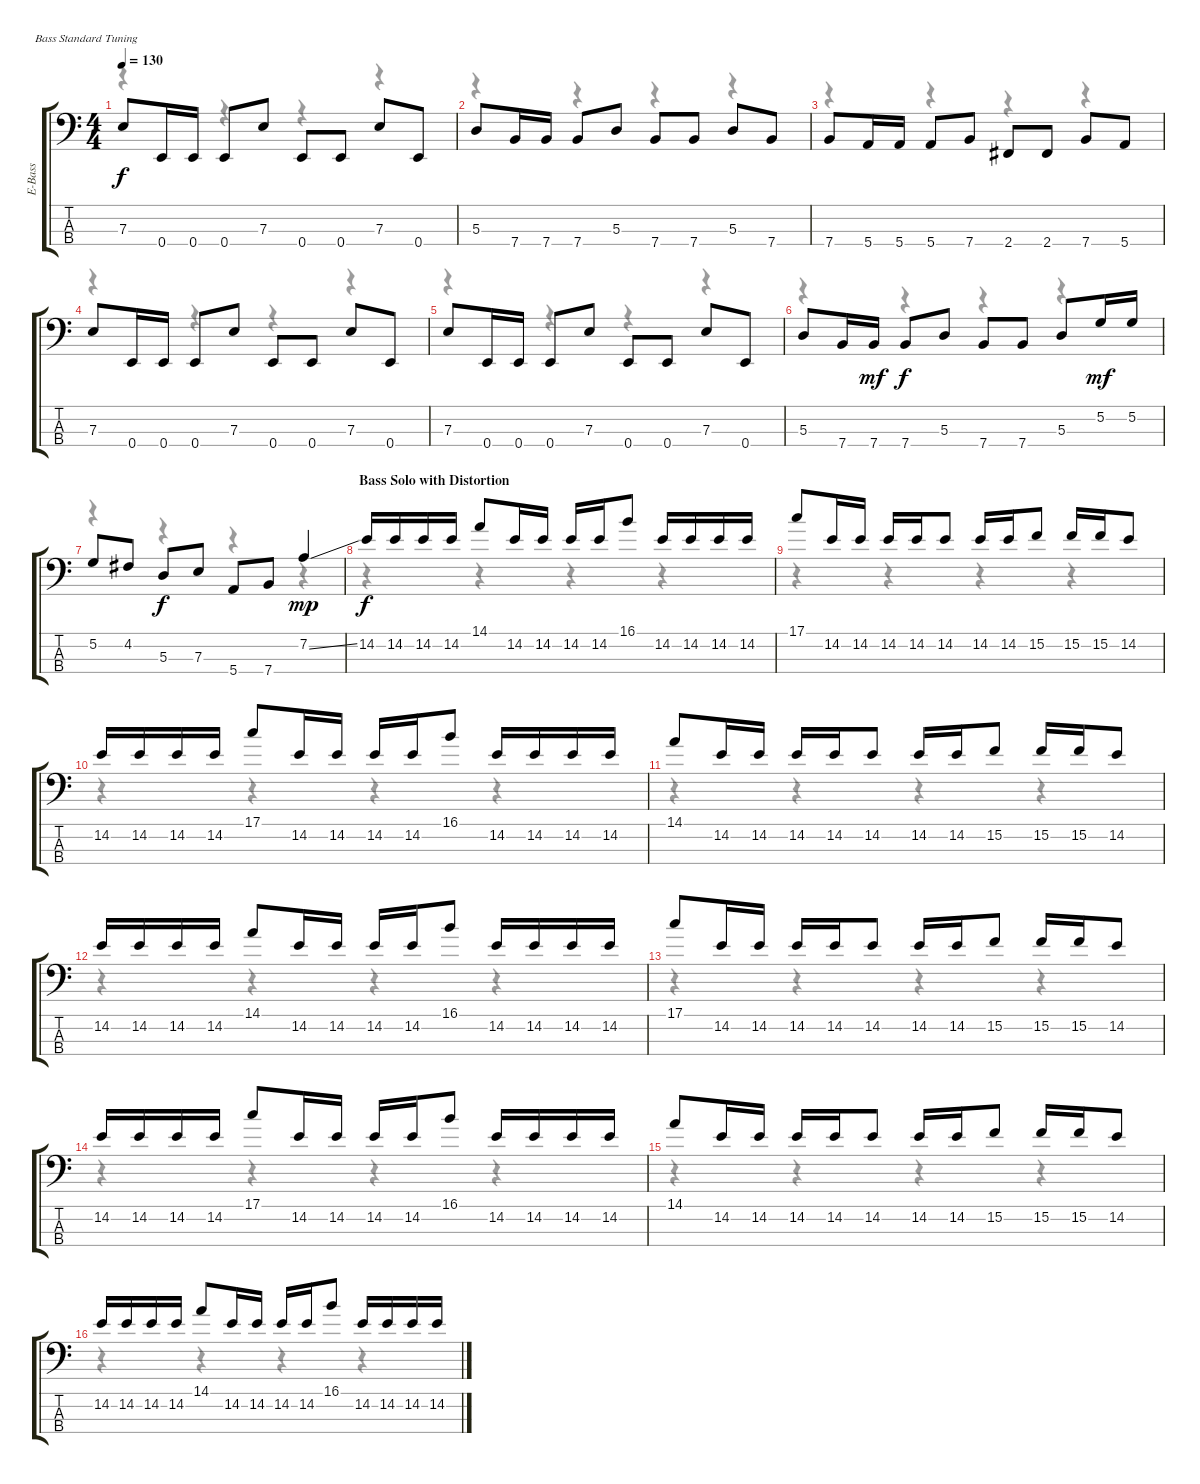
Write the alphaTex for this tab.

\bracketExtendMode groupsimilarinstruments
\track ("Cliff Burton" "E-Bass") {instrument electricbassfinger}
\staff {score tabs}
\tuning (G2 D2 A1 E1)
\voice
\ts (4 4)
\tempo 130
\clef f4
\ks c
7.3.8{dy f} 0.4.16 0.4.16 0.4.8 7.3.8 0.4.8 0.4.8 7.3.8 0.4.8 |
5.3.8 7.4.16 7.4.16 7.4.8 5.3.8 7.4.8 7.4.8 5.3.8 7.4.8 |
7.4.8 5.4.16 5.4.16 5.4.8 7.4.8 2.4{acc #}.8 2.4{acc #}.8 7.4.8 5.4.8 |
7.3.8 0.4.16 0.4.16 0.4.8 7.3.8 0.4.8 0.4.8 7.3.8 0.4.8 |
7.3.8 0.4.16 0.4.16 0.4.8 7.3.8 0.4.8 0.4.8 7.3.8 0.4.8 |
5.3.8 7.4.16 7.4.16{dy mf} 7.4.8{dy f} 5.3.8 7.4.8 7.4.8 5.3.8 5.2.16{dy mf} 5.2.16 |
5.2.8 4.2{acc #}.8 5.3.8{dy f} 7.3.8 5.4.8 7.4.8 7.2{ss}.4{dy mp} |
\section ("" "Bass Solo with Distortion  ")
14.2.16{dy f} 14.2.16 14.2.16 14.2.16 14.1.8 14.2.16 14.2.16 14.2.16 14.2.16 16.1.8 14.2.16 14.2.16 14.2.16 14.2.16 |
17.1.8 14.2.16 14.2.16 14.2.16 14.2.16 14.2.8 14.2.16 14.2.16 15.2.8 15.2.16 15.2.16 14.2.8 |
14.2.16 14.2.16 14.2.16 14.2.16 17.1.8 14.2.16 14.2.16 14.2.16 14.2.16 16.1.8 14.2.16 14.2.16 14.2.16 14.2.16 |
14.1.8 14.2.16 14.2.16 14.2.16 14.2.16 14.2.8 14.2.16 14.2.16 15.2.8 15.2.16 15.2.16 14.2.8 |
14.2.16 14.2.16 14.2.16 14.2.16 14.1.8 14.2.16 14.2.16 14.2.16 14.2.16 16.1.8 14.2.16 14.2.16 14.2.16 14.2.16 |
17.1.8 14.2.16 14.2.16 14.2.16 14.2.16 14.2.8 14.2.16 14.2.16 15.2.8 15.2.16 15.2.16 14.2.8 |
14.2.16 14.2.16 14.2.16 14.2.16 17.1.8 14.2.16 14.2.16 14.2.16 14.2.16 16.1.8 14.2.16 14.2.16 14.2.16 14.2.16 |
14.1.8 14.2.16 14.2.16 14.2.16 14.2.16 14.2.8 14.2.16 14.2.16 15.2.8 15.2.16 15.2.16 14.2.8 |
14.2.16 14.2.16 14.2.16 14.2.16 14.1.8 14.2.16 14.2.16 14.2.16 14.2.16 16.1.8 14.2.16 14.2.16 14.2.16 14.2.16
\voice
\clef f4
\ottava regular
\simile none
\ks c
r.4{dy mf} r.4 r.4 r.4 |
r.4 r.4 r.4 r.4 |
r.4 r.4 r.4 r.4 |
r.4 r.4 r.4 r.4 |
r.4 r.4 r.4 r.4 |
r.4 r.4 r.4 r.4 |
r.4 r.4 r.4 r.4 |
r.4 r.4 r.4 r.4 |
r.4 r.4 r.4 r.4 |
r.4 r.4 r.4 r.4 |
r.4 r.4 r.4 r.4 |
r.4 r.4 r.4 r.4 |
r.4 r.4 r.4 r.4 |
r.4 r.4 r.4 r.4 |
r.4 r.4 r.4 r.4 |
r.4 r.4 r.4 r.4
